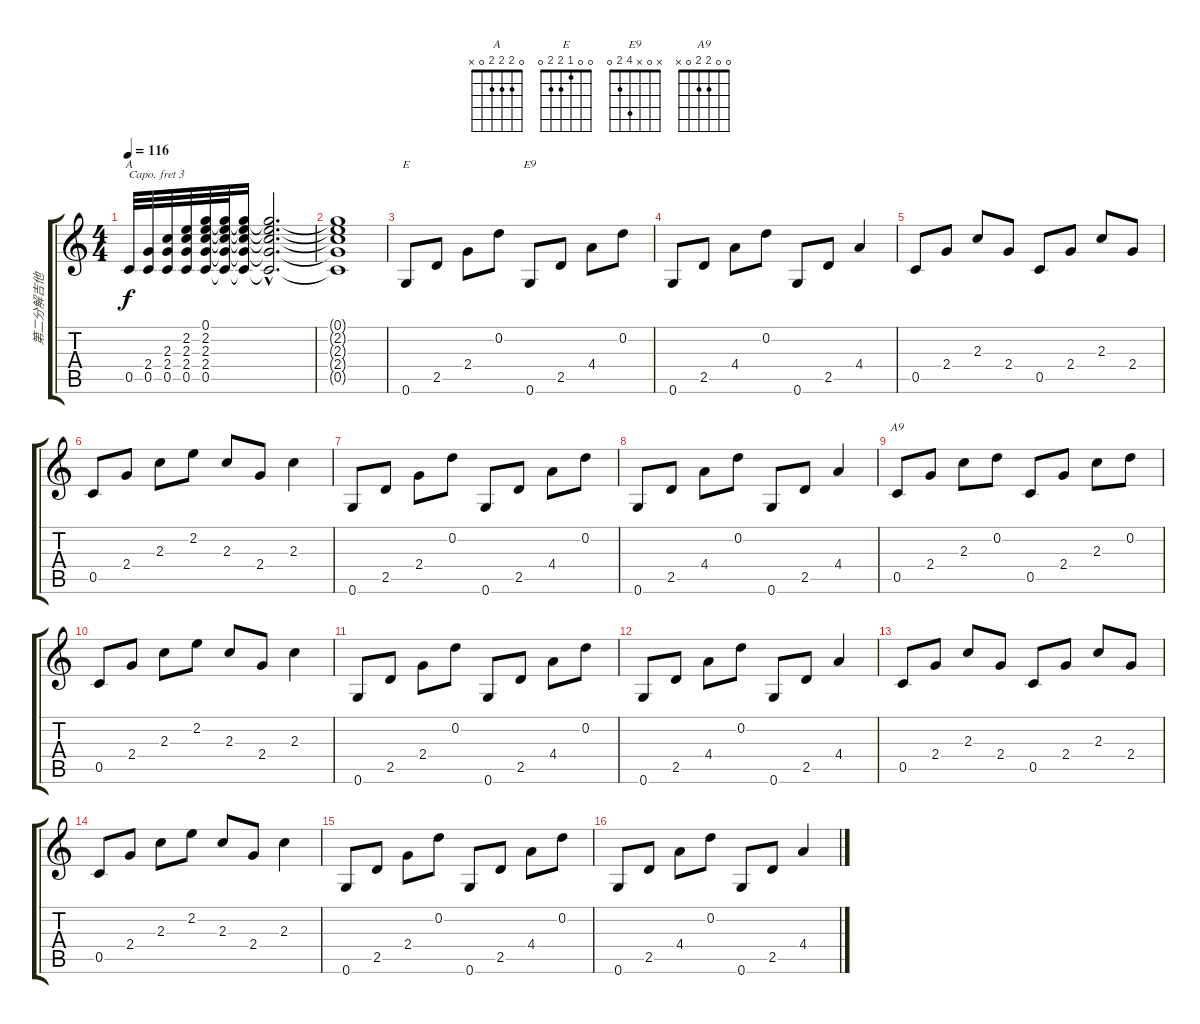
\track ("第二分解吉他" "第二分解吉他") {instrument acousticguitarsteel}
\staff {score tabs}
\capo 3
\tuning (E4 B3 G3 D3 A2 E2) {hide}
\chord ("A" 0 2 2 2 0 x)
\chord ("E" 0 0 1 2 2 0)
\chord ("E9" x 0 x 4 2 0)
\chord ("A9" 0 0 2 2 0 x)
\ts (4 4)
\tempo 116
\clef g2
\ks c
0.5.32{ch "A" dy f} (2.4 0.5).32 (2.3 2.4 0.5).32 (2.2 2.3 2.4 0.5).32 (0.1 2.2 2.3 2.4 0.5).32 (0.1{t} 2.2{t} 2.3{t} 2.4{t} 0.5{t}).32 (0.1{t} 2.2{t} 2.3{t} 2.4{t} 0.5{t}).16 (0.1{hac t} 2.2{hac t} 2.3{hac t} 2.4{hac t} 0.5{hac t}).2{d} |
(0.1{t} 2.2{t} 2.3{t} 2.4{t} 0.5{t}).1 |
0.6.8{ch "E"} 2.5.8 2.4.8 0.2.8 0.6.8{ch "E9"} 2.5.8 4.4.8 0.2.8 |
0.6.8 2.5.8 4.4.8 0.2.8 0.6.8 2.5.8 4.4.4 |
0.5.8 2.4.8 2.3.8 2.4.8 0.5.8 2.4.8 2.3.8 2.4.8 |
0.5.8 2.4.8 2.3.8 2.2.8 2.3.8 2.4.8 2.3.4 |
0.6.8 2.5.8 2.4.8 0.2.8 0.6.8 2.5.8 4.4.8 0.2.8 |
0.6.8 2.5.8 4.4.8 0.2.8 0.6.8 2.5.8 4.4.4 |
0.5.8{ch "A9"} 2.4.8 2.3.8 0.2.8 0.5.8 2.4.8 2.3.8 0.2.8 |
0.5.8 2.4.8 2.3.8 2.2.8 2.3.8 2.4.8 2.3.4 |
0.6.8 2.5.8 2.4.8 0.2.8 0.6.8 2.5.8 4.4.8 0.2.8 |
0.6.8 2.5.8 4.4.8 0.2.8 0.6.8 2.5.8 4.4.4 |
0.5.8 2.4.8 2.3.8 2.4.8 0.5.8 2.4.8 2.3.8 2.4.8 |
0.5.8 2.4.8 2.3.8 2.2.8 2.3.8 2.4.8 2.3.4 |
0.6.8 2.5.8 2.4.8 0.2.8 0.6.8 2.5.8 4.4.8 0.2.8 |
0.6.8 2.5.8 4.4.8 0.2.8 0.6.8 2.5.8 4.4.4
